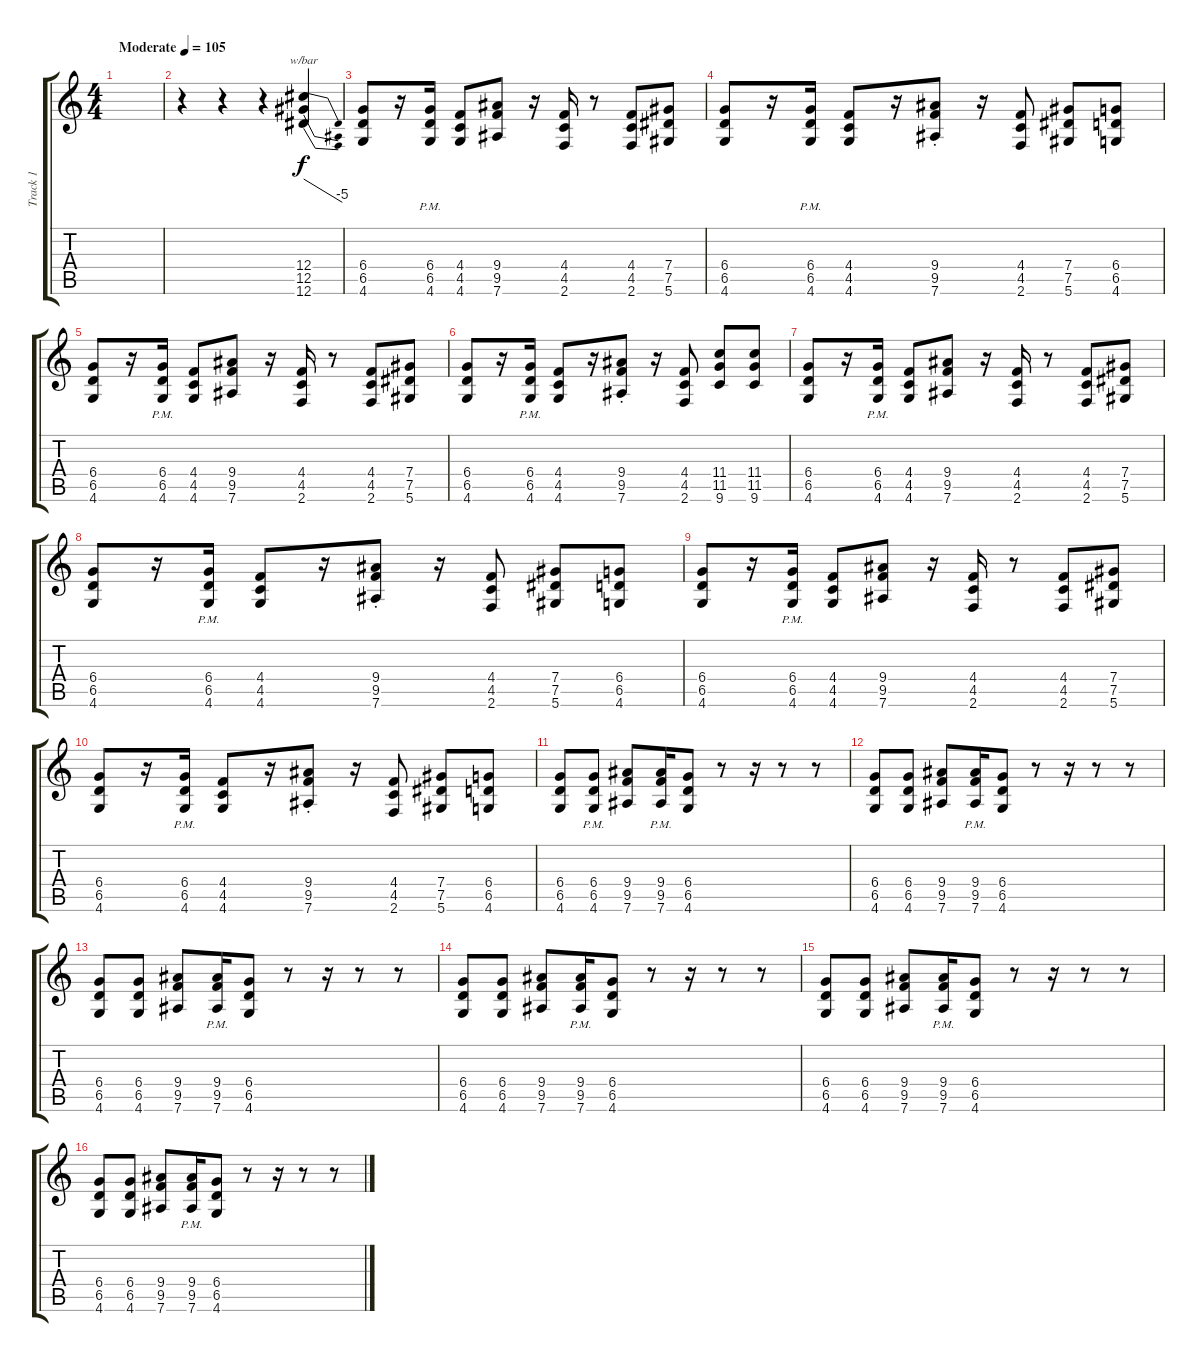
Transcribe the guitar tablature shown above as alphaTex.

\track ("Track 1" "Track 1") {instrument distortionguitar}
\staff {score tabs}
\tuning (Eb4 Bb3 Gb3 Db3 Ab2 Eb2) {hide}
\ts (4 4)
\tempo (105 "Moderate")
\clef g2
\ks c
|
r.4 r.4 r.4 (12.4 12.5 12.6).4{tbe (dive default 0 0 60 -20)} |
(6.4 6.5 4.6).8 r.16 (6.4{pm} 6.5{pm} 4.6{pm}).16 (4.4 4.5 4.6).8 (9.4 9.5 7.6).8 r.16 (4.4 4.5 2.6).16 r.8 (4.4 4.5 2.6).8 (7.4 7.5 5.6).8 |
(6.4 6.5 4.6).8 r.16 (6.4{pm} 6.5{pm} 4.6{pm}).16 (4.4 4.5 4.6).8 r.16 (9.4 9.5 7.6{st}).8 r.16 (4.4 4.5 2.6).8 (7.4 7.5 5.6).8 (6.4 6.5 4.6).8 |
(6.4 6.5 4.6).8 r.16 (6.4{pm} 6.5{pm} 4.6{pm}).16 (4.4 4.5 4.6).8 (9.4 9.5 7.6).8 r.16 (4.4 4.5 2.6).16 r.8 (4.4 4.5 2.6).8 (7.4 7.5 5.6).8 |
(6.4 6.5 4.6).8 r.16 (6.4{pm} 6.5{pm} 4.6{pm}).16 (4.4 4.5 4.6).8 r.16 (9.4 9.5 7.6{st}).8 r.16 (4.4 4.5 2.6).8 (11.4 11.5 9.6).8 (11.4 11.5 9.6).8 |
(6.4 6.5 4.6).8 r.16 (6.4{pm} 6.5{pm} 4.6{pm}).16 (4.4 4.5 4.6).8 (9.4 9.5 7.6).8 r.16 (4.4 4.5 2.6).16 r.8 (4.4 4.5 2.6).8 (7.4 7.5 5.6).8 |
(6.4 6.5 4.6).8 r.16 (6.4{pm} 6.5{pm} 4.6{pm}).16 (4.4 4.5 4.6).8 r.16 (9.4 9.5 7.6{st}).8 r.16 (4.4 4.5 2.6).8 (7.4 7.5 5.6).8 (6.4 6.5 4.6).8 |
(6.4 6.5 4.6).8 r.16 (6.4{pm} 6.5{pm} 4.6{pm}).16 (4.4 4.5 4.6).8 (9.4 9.5 7.6).8 r.16 (4.4 4.5 2.6).16 r.8 (4.4 4.5 2.6).8 (7.4 7.5 5.6).8 |
(6.4 6.5 4.6).8 r.16 (6.4{pm} 6.5{pm} 4.6{pm}).16 (4.4 4.5 4.6).8 r.16 (9.4 9.5 7.6{st}).8 r.16 (4.4 4.5 2.6).8 (7.4 7.5 5.6).8 (6.4 6.5 4.6).8 |
(6.4 6.5 4.6).8 (6.4 6.5{pm} 4.6{pm}).8 (9.4 9.5 7.6).8 (9.4{pm} 9.5{pm} 7.6{pm}).16 (6.4 6.5 4.6).8 r.8 r.16 r.8 r.8 |
(6.4 6.5 4.6).8 (6.4 6.5 4.6).8 (9.4 9.5 7.6).8 (9.4{pm} 9.5{pm} 7.6{pm}).16 (6.4 6.5 4.6).8 r.8 r.16 r.8 r.8 |
(6.4 6.5 4.6).8 (6.4 6.5 4.6).8 (9.4 9.5 7.6).8 (9.4{pm} 9.5{pm} 7.6{pm}).16 (6.4 6.5 4.6).8 r.8 r.16 r.8 r.8 |
(6.4 6.5 4.6).8 (6.4 6.5 4.6).8 (9.4 9.5 7.6).8 (9.4{pm} 9.5{pm} 7.6{pm}).16 (6.4 6.5 4.6).8 r.8 r.16 r.8 r.8 |
(6.4 6.5 4.6).8 (6.4 6.5 4.6).8 (9.4 9.5 7.6).8 (9.4{pm} 9.5{pm} 7.6{pm}).16 (6.4 6.5 4.6).8 r.8 r.16 r.8 r.8 |
(6.4 6.5 4.6).8 (6.4 6.5 4.6).8 (9.4 9.5 7.6).8 (9.4{pm} 9.5{pm} 7.6{pm}).16 (6.4 6.5 4.6).8 r.8 r.16 r.8 r.8
